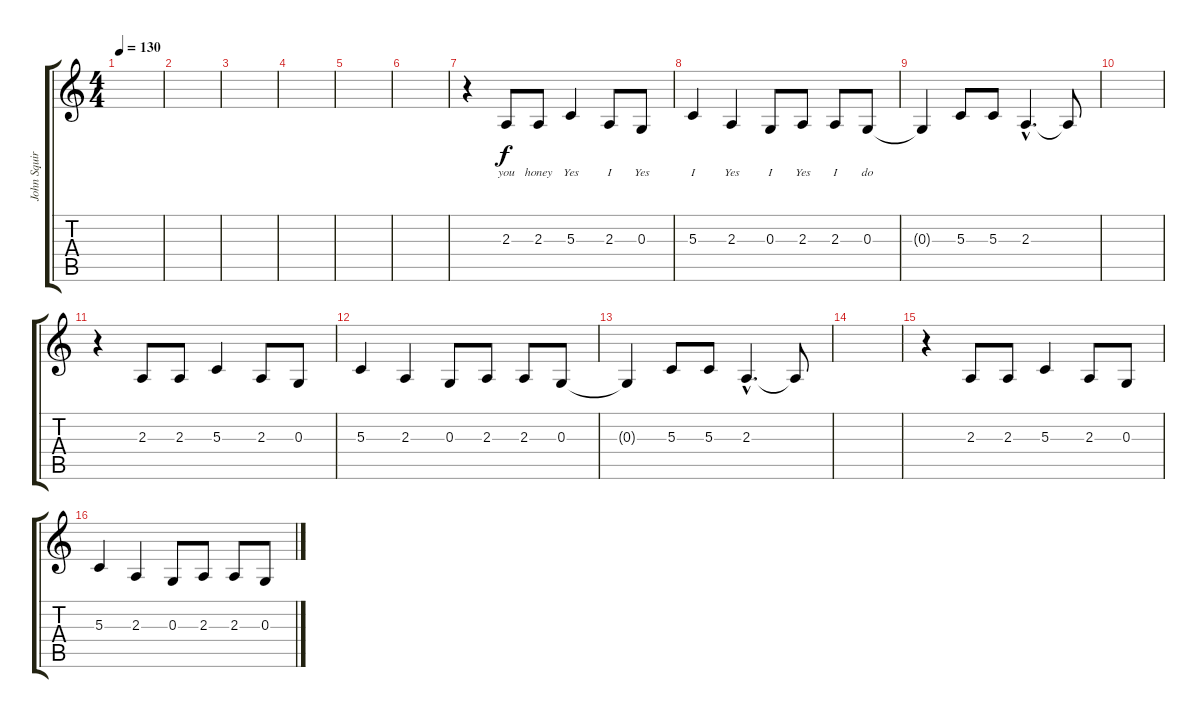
\track ("John Squire - Vocal" "John Squir") {instrument clarinet}
\staff {score tabs}
\tuning (E4 B3 G3 D3 A2 E2) {hide}
\ts (4 4)
\tempo 130
\clef g2
\ks c
|
|
|
|
|
|
r.4 2.3.8{lyrics (0 "you") lyrics (1 "") lyrics (2 "") lyrics (3 "") lyrics (4 "")} 2.3.8{lyrics (0 "honey") lyrics (1 "") lyrics (2 "") lyrics (3 "") lyrics (4 "")} 5.3.4{lyrics (0 "Yes") lyrics (1 "") lyrics (2 "") lyrics (3 "") lyrics (4 "")} 2.3.8{lyrics (0 "I") lyrics (1 "") lyrics (2 "") lyrics (3 "") lyrics (4 "")} 0.3.8{lyrics (0 "Yes") lyrics (1 "") lyrics (2 "") lyrics (3 "") lyrics (4 "")} |
5.3.4{lyrics (0 "I") lyrics (1 "") lyrics (2 "") lyrics (3 "") lyrics (4 "")} 2.3.4{lyrics (0 "Yes") lyrics (1 "") lyrics (2 "") lyrics (3 "") lyrics (4 "")} 0.3.8{lyrics (0 "I") lyrics (1 "") lyrics (2 "") lyrics (3 "") lyrics (4 "")} 2.3.8{lyrics (0 "Yes") lyrics (1 "") lyrics (2 "") lyrics (3 "") lyrics (4 "")} 2.3.8{lyrics (0 "I") lyrics (1 "") lyrics (2 "") lyrics (3 "") lyrics (4 "")} 0.3.8{lyrics (0 "do") lyrics (1 "") lyrics (2 "") lyrics (3 "") lyrics (4 "")} |
0.3{t}.4 5.3.8 5.3.8 2.3{hac}.4{d} 2.3{t}.8 |
|
r.4 2.3.8 2.3.8 5.3.4 2.3.8 0.3.8 |
5.3.4 2.3.4 0.3.8 2.3.8 2.3.8 0.3.8 |
0.3{t}.4 5.3.8 5.3.8 2.3{hac}.4{d} 2.3{t}.8 |
|
r.4 2.3.8 2.3.8 5.3.4 2.3.8 0.3.8 |
5.3.4 2.3.4 0.3.8 2.3.8 2.3.8 0.3.8
